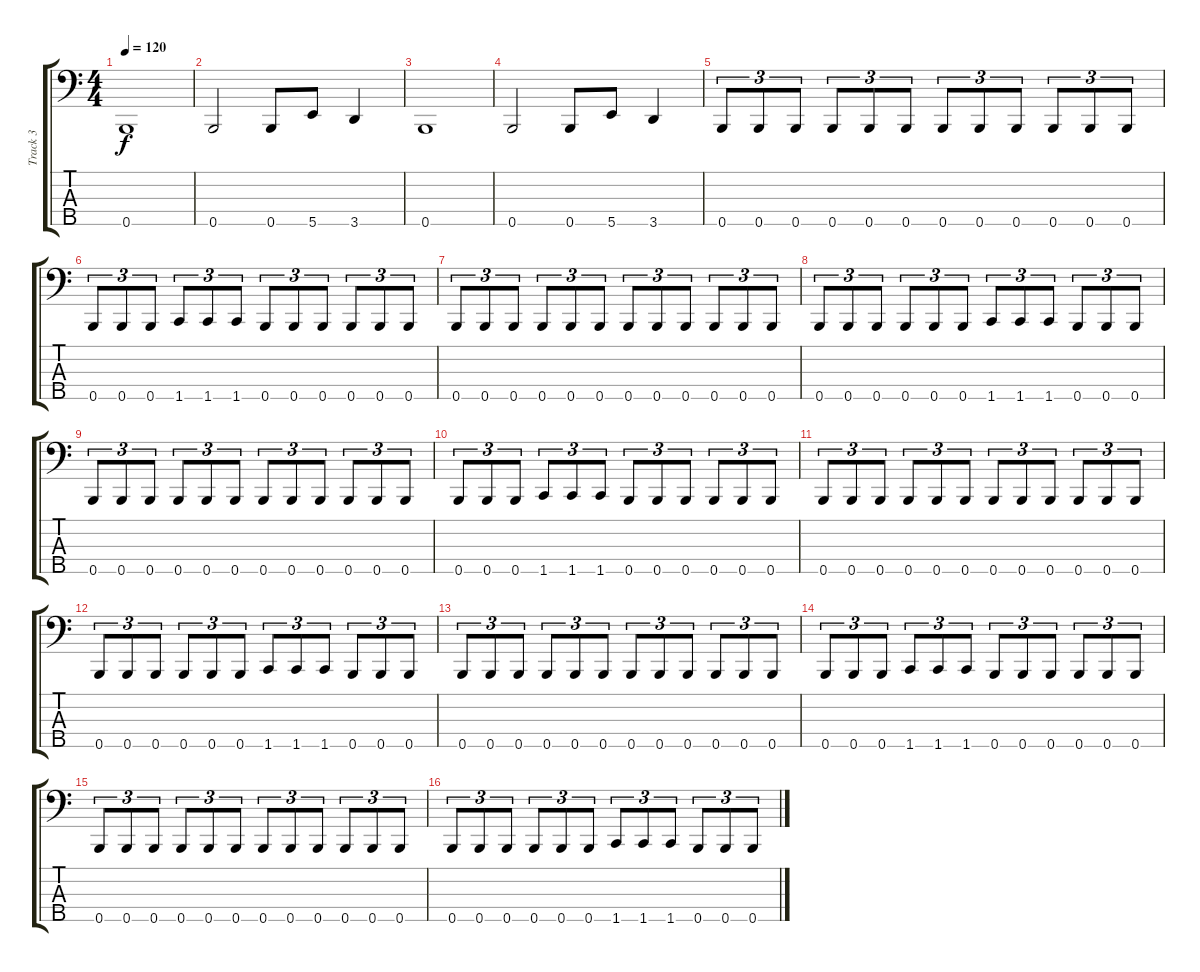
\track ("Track 3" "Track 3") {instrument electricbassfinger}
\staff {score tabs}
\tuning (G2 D2 A1 E1 B0) {hide}
\ts (4 4)
\tempo 120
\clef f4
\ks c
0.5.1{dy f} |
0.5.2 0.5.8 5.5.8 3.5.4 |
0.5.1 |
0.5.2 0.5.8 5.5.8 3.5.4 |
0.5.8{tu (3 2)} 0.5.8{tu (3 2)} 0.5.8{tu (3 2)} 0.5.8{tu (3 2)} 0.5.8{tu (3 2)} 0.5.8{tu (3 2)} 0.5.8{tu (3 2)} 0.5.8{tu (3 2)} 0.5.8{tu (3 2)} 0.5.8{tu (3 2)} 0.5.8{tu (3 2)} 0.5.8{tu (3 2)} |
0.5.8{tu (3 2)} 0.5.8{tu (3 2)} 0.5.8{tu (3 2)} 1.5.8{tu (3 2)} 1.5.8{tu (3 2)} 1.5.8{tu (3 2)} 0.5.8{tu (3 2)} 0.5.8{tu (3 2)} 0.5.8{tu (3 2)} 0.5.8{tu (3 2)} 0.5.8{tu (3 2)} 0.5.8{tu (3 2)} |
0.5.8{tu (3 2)} 0.5.8{tu (3 2)} 0.5.8{tu (3 2)} 0.5.8{tu (3 2)} 0.5.8{tu (3 2)} 0.5.8{tu (3 2)} 0.5.8{tu (3 2)} 0.5.8{tu (3 2)} 0.5.8{tu (3 2)} 0.5.8{tu (3 2)} 0.5.8{tu (3 2)} 0.5.8{tu (3 2)} |
0.5.8{tu (3 2)} 0.5.8{tu (3 2)} 0.5.8{tu (3 2)} 0.5.8{tu (3 2)} 0.5.8{tu (3 2)} 0.5.8{tu (3 2)} 1.5.8{tu (3 2)} 1.5.8{tu (3 2)} 1.5.8{tu (3 2)} 0.5.8{tu (3 2)} 0.5.8{tu (3 2)} 0.5.8{tu (3 2)} |
0.5.8{tu (3 2)} 0.5.8{tu (3 2)} 0.5.8{tu (3 2)} 0.5.8{tu (3 2)} 0.5.8{tu (3 2)} 0.5.8{tu (3 2)} 0.5.8{tu (3 2)} 0.5.8{tu (3 2)} 0.5.8{tu (3 2)} 0.5.8{tu (3 2)} 0.5.8{tu (3 2)} 0.5.8{tu (3 2)} |
0.5.8{tu (3 2)} 0.5.8{tu (3 2)} 0.5.8{tu (3 2)} 1.5.8{tu (3 2)} 1.5.8{tu (3 2)} 1.5.8{tu (3 2)} 0.5.8{tu (3 2)} 0.5.8{tu (3 2)} 0.5.8{tu (3 2)} 0.5.8{tu (3 2)} 0.5.8{tu (3 2)} 0.5.8{tu (3 2)} |
0.5.8{tu (3 2)} 0.5.8{tu (3 2)} 0.5.8{tu (3 2)} 0.5.8{tu (3 2)} 0.5.8{tu (3 2)} 0.5.8{tu (3 2)} 0.5.8{tu (3 2)} 0.5.8{tu (3 2)} 0.5.8{tu (3 2)} 0.5.8{tu (3 2)} 0.5.8{tu (3 2)} 0.5.8{tu (3 2)} |
0.5.8{tu (3 2)} 0.5.8{tu (3 2)} 0.5.8{tu (3 2)} 0.5.8{tu (3 2)} 0.5.8{tu (3 2)} 0.5.8{tu (3 2)} 1.5.8{tu (3 2)} 1.5.8{tu (3 2)} 1.5.8{tu (3 2)} 0.5.8{tu (3 2)} 0.5.8{tu (3 2)} 0.5.8{tu (3 2)} |
0.5.8{tu (3 2)} 0.5.8{tu (3 2)} 0.5.8{tu (3 2)} 0.5.8{tu (3 2)} 0.5.8{tu (3 2)} 0.5.8{tu (3 2)} 0.5.8{tu (3 2)} 0.5.8{tu (3 2)} 0.5.8{tu (3 2)} 0.5.8{tu (3 2)} 0.5.8{tu (3 2)} 0.5.8{tu (3 2)} |
0.5.8{tu (3 2)} 0.5.8{tu (3 2)} 0.5.8{tu (3 2)} 1.5.8{tu (3 2)} 1.5.8{tu (3 2)} 1.5.8{tu (3 2)} 0.5.8{tu (3 2)} 0.5.8{tu (3 2)} 0.5.8{tu (3 2)} 0.5.8{tu (3 2)} 0.5.8{tu (3 2)} 0.5.8{tu (3 2)} |
0.5.8{tu (3 2)} 0.5.8{tu (3 2)} 0.5.8{tu (3 2)} 0.5.8{tu (3 2)} 0.5.8{tu (3 2)} 0.5.8{tu (3 2)} 0.5.8{tu (3 2)} 0.5.8{tu (3 2)} 0.5.8{tu (3 2)} 0.5.8{tu (3 2)} 0.5.8{tu (3 2)} 0.5.8{tu (3 2)} |
0.5.8{tu (3 2)} 0.5.8{tu (3 2)} 0.5.8{tu (3 2)} 0.5.8{tu (3 2)} 0.5.8{tu (3 2)} 0.5.8{tu (3 2)} 1.5.8{tu (3 2)} 1.5.8{tu (3 2)} 1.5.8{tu (3 2)} 0.5.8{tu (3 2)} 0.5.8{tu (3 2)} 0.5.8{tu (3 2)}
